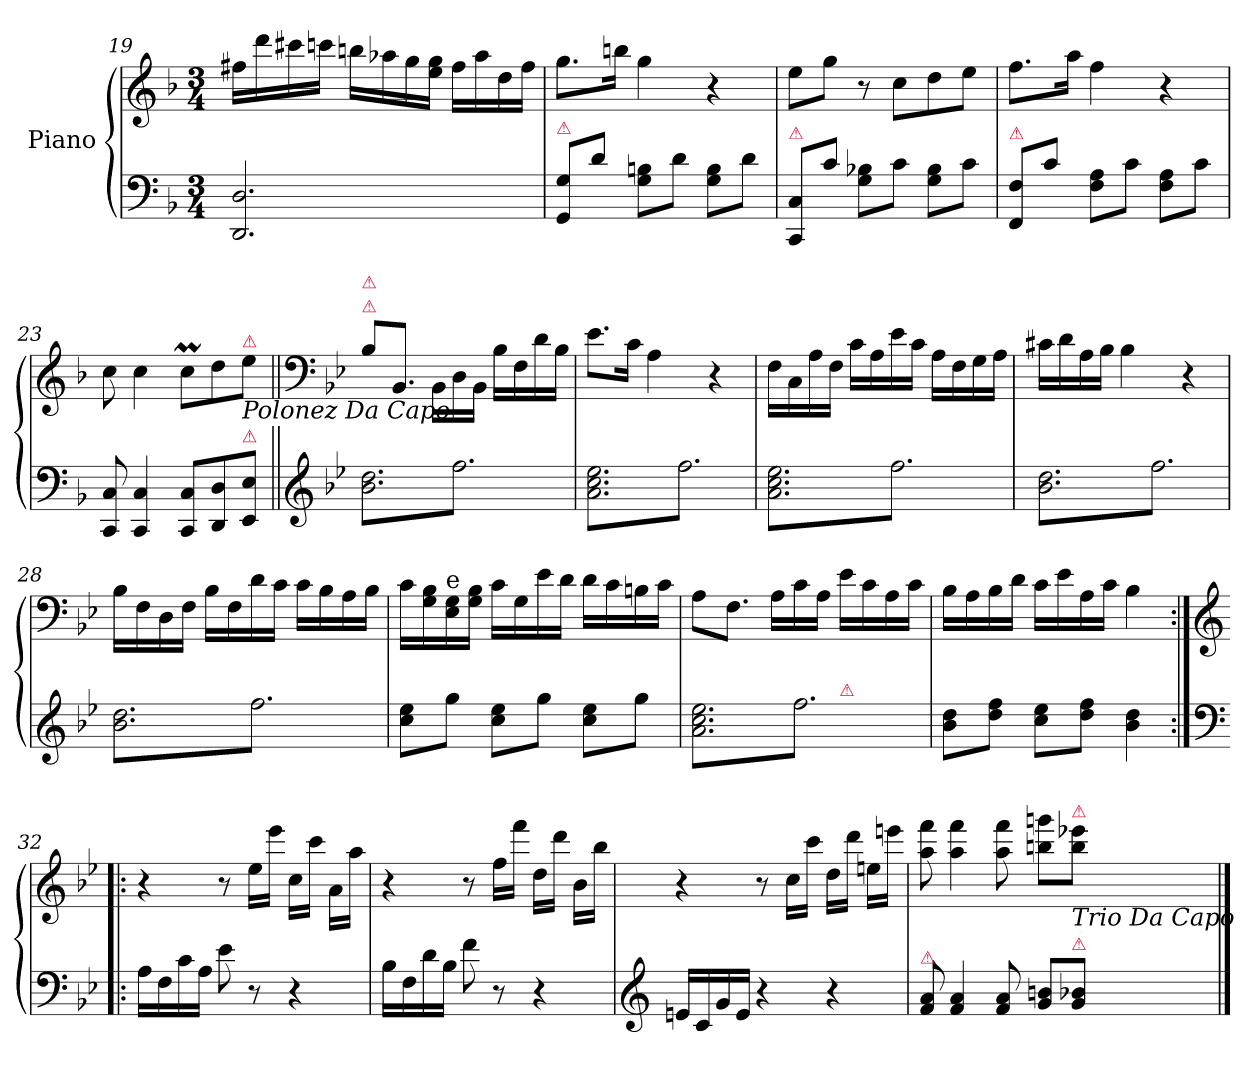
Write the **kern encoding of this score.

**kern	**kern
*part1	*part1
*staff2	*staff1
*I"Piano	*
*clefF4	*clefG2
*k[b-]	*k[b-]
*M3/4	*M3/4
=19	=19
2.DD/ 2.D/	16ff#X\LL
.	16ddd\
.	16ccc#X\
.	16cccn\JJ
.	16bbn\LL
.	16aa-X\
.	16gg\
.	16ee\ 16gg\JJ
.	16ff#\LL
.	16aa-\
.	16dd\
.	16ff#\JJ
=20	=20
!LO:TX:a:color=crimson:t=⚠	!
8GG/ 8G/L	8.gg\L
8d\J	.
.	16bbn\Jk
8G\ 8Bn\L	4gg\
8d\J	.
8G\ 8B\L	4r
8d\J	.
=21	=21
!LO:TX:a:color=crimson:t=⚠	!
8CC/ 8C/L	8ee\L
8c\J	8gg\J
8G\ 8B-X\L	8r
8c\J	8cc\L
8G\ 8B-\L	8dd\
8c\J	8ee\J
=22	=22
!LO:TX:a:color=crimson:t=⚠	!
8FF/ 8F/L	8.ff\L
8c\J	.
.	16aa\Jk
8F\ 8A\L	4ff\
8c\J	.
8F\ 8A\L	4r
8c\J	.
=23	=23
8CC/ 8C/	8cc\
4CC/ 4C/	4cc\
8CC/ 8C/L	8ccM\L
8DD/ 8D/	8dd\
!	!LO:TX:a:color=crimson:t=⚠
!	!LO:TX:b:i:t=Polonez Da Capo
!LO:TX:a:color=crimson:t=⚠	!
8EE/ 8E/J	8ee\J
=24||	=24||
*clefG2	*clefF4
*k[b-e-]	*k[b-e-]
!	!LO:TX:a:color=crimson:t=⚠
!	!LO:TX:a:color=crimson:t=⚠
*tremolo	*
8b-\ 8dd\L	8B-\L
8ff\	8.BB-/J
8b-\ 8dd\	.
.	16BB-\LL
8ff\	16D\
.	16BB-\JJ
8b-\ 8dd\	16B-\LL
.	16F\
8ff\J	16d\
.	16B-\JJ
=25	=25
8a\ 8cc\ 8ee-\L	8.e-\L
8ff\	.
.	16c\Jk
8a\ 8cc\ 8ee-\	4A\
8ff\	.
8a\ 8cc\ 8ee-\	4r
8ff\J	.
=26	=26
8a\ 8cc\ 8ee-\L	16F\LL
.	16C\
8ff\	16A\
.	16F\JJ
8a\ 8cc\ 8ee-\	16c\LL
.	16A\
8ff\	16e-\
.	16c\JJ
8a\ 8cc\ 8ee-\	16A\LL
.	16F\
8ff\J	16G\
.	16A\JJ
=27	=27
8b-\ 8dd\L	16c#X\LL
.	16d\
8ff\	16A\
.	16B-\JJ
8b-\ 8dd\	4B-\
8ff\	.
8b-\ 8dd\	4r
8ff\J	.
=28	=28
8b-\ 8dd\L	16B-\LL
.	16F\
8ff\	16D\
.	16F\JJ
8b-\ 8dd\	16B-\LL
.	16F\
8ff\	16d\
.	16c\JJ
8b-\ 8dd\	16c\LL
.	16B-\
8ff\J	16A\
*Xtremolo	*
.	16B-\JJ
=29	=29
8cc\ 8ee-\L	16c\LL
.	16G\ 16B-\
!	!LO:TX:a:t=e
8gg\J	16E-\ 16G\
.	16G\ 16B-\JJ
8cc\ 8ee-\L	16c\LL
.	16G\
8gg\J	16e-\
.	16d\JJ
8cc\ 8ee-\L	16d\LL
.	16c\
8gg\J	16Bn\
.	16c\JJ
=30	=30
*^	*
*tremolo	*	*
8a\ 8cc\ 8ee-\L	2ryy	8A\L
8ff\	.	8.F\J
8a\ 8cc\ 8ee-\	.	.
.	.	16A\LL
8ff\	.	16c\
.	.	16A\JJ
!	!LO:TX:a:color=crimson:t=⚠	!
8a\ 8cc\ 8ee-\	4ryy	16e-\LL
.	.	16c\
8ff\J	.	16A\
*Xtremolo	*	*
.	.	16c\JJ
*v	*v	*
=31	=31
8b-\ 8dd\L	16B-\LL
.	16A\
8dd\ 8ff\J	16B-\
.	16d\JJ
8cc\ 8ee-\L	16c\LL
.	16e-\
8dd\ 8ff\J	16A\
.	16c\JJ
4b-\ 4dd\	4B-\
=32:|!|:	=32:|!|:
*clefF4	*clefG2
16A\LL	4r
16F\	.
16c\	.
16A\JJ	.
8e-\	8r
8r	16ee-\LL
.	16eee-\JJ
4r	16cc\LL
.	16ccc\JJ
.	16a\LL
.	16aa\JJ
=33	=33
16B-\LL	4r
16F\	.
16d\	.
16B-\JJ	.
8f\	8r
8r	16ff\LL
.	16fff\JJ
4r	16dd\LL
.	16ddd\JJ
.	16b-\LL
.	16bb-\JJ
=34	=34
*clefG2	*
16en/LL	4r
16c/	.
16g/	.
16e/JJ	.
4r	8r
.	16cc\LL
.	16ccc\JJ
4r	16dd\LL
.	16ddd\JJ
.	16een\LL
.	16eeen\JJ
=35	=35
!LO:TX:a:color=crimson:t=⚠	!
8f/ 8a/	8aa\ 8fff\
4f/ 4a/	4aa\ 4fff\
8f/ 8a/	8aa\ 8fff\
8g/ 8bn/L	8bbn\ 8gggn\L
!	!LO:TX:a:color=crimson:t=⚠
!	!LO:TX:b:i:t=Trio Da Capo
!LO:TX:a:color=crimson:t=⚠	!
8g/ 8b-X/J	8bb\ 8eee-X\J
==	==
*-	*-
